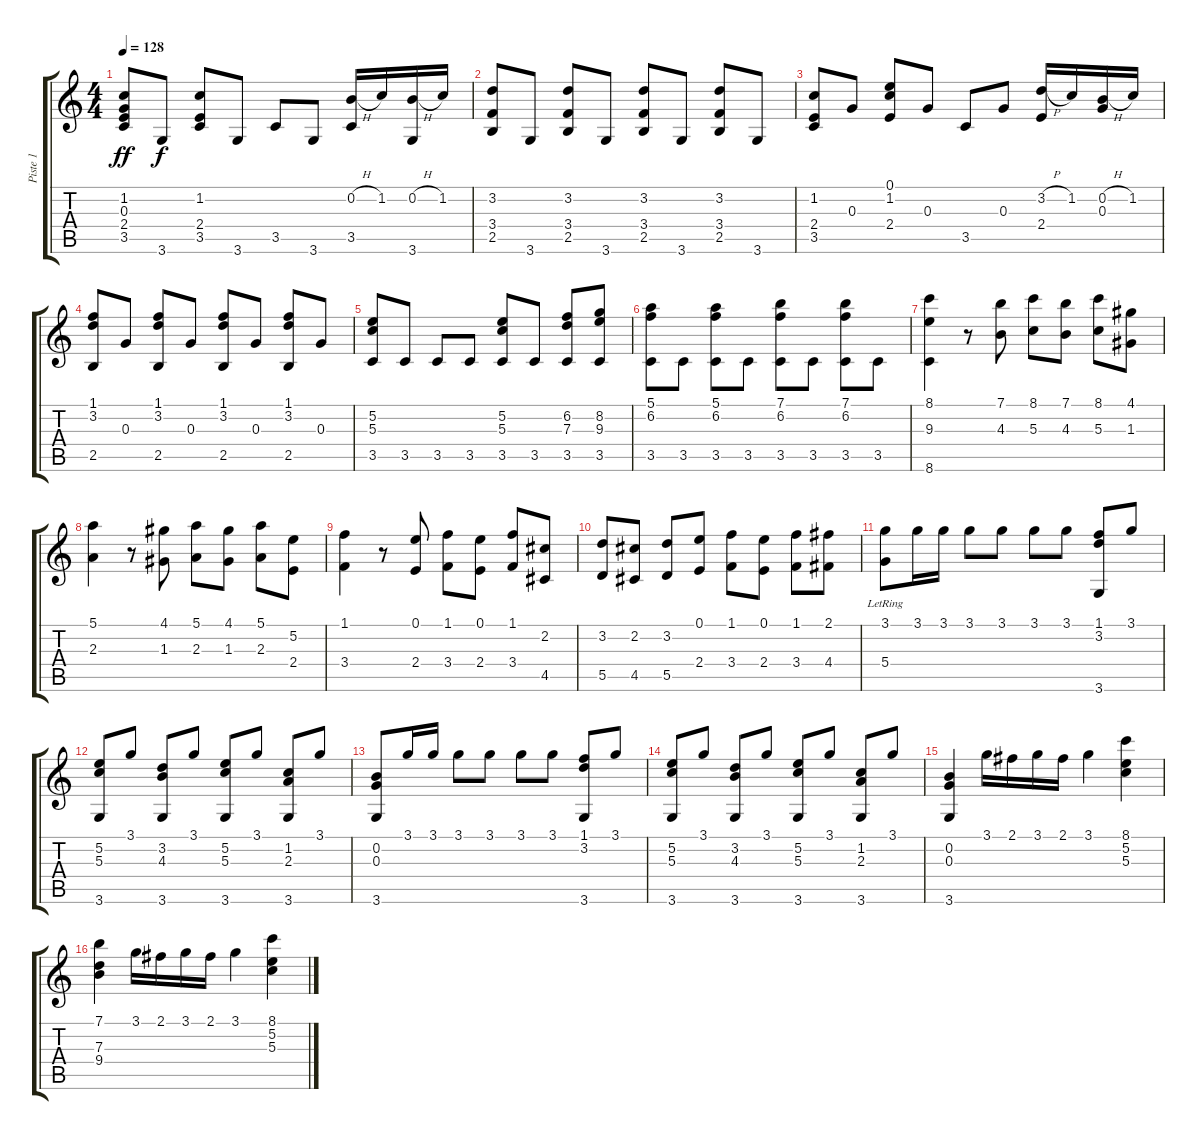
\track ("Piste 1" "Piste 1") {instrument acousticguitarnylon}
\staff {score tabs}
\tuning (E4 B3 G3 D3 A2 E2) {hide}
\ts (4 4)
\tempo 128
\clef g2
\ks c
(1.2 0.3 2.4 3.5).8{dy ff} 3.6.8{dy f} (1.2 2.4 3.5).8 3.6.8 3.5.8 3.6.8 (0.2{h} 3.5).16 1.2.16 (0.2{h} 3.6).16 1.2.16 |
(3.2 3.4 2.5).8 3.6.8 (3.2 3.4 2.5).8 3.6.8 (3.2 3.4 2.5).8 3.6.8 (3.2 3.4 2.5).8 3.6.8 |
(1.2 2.4 3.5).8 0.3.8 (0.1 1.2 2.4).8 0.3.8 3.5.8 0.3.8 (3.2{h} 2.4).16 1.2.16 (0.2{h} 0.3).16 1.2.16 |
(1.1 3.2 2.5).8 0.3.8 (1.1 3.2 2.5).8 0.3.8 (1.1 3.2 2.5).8 0.3.8 (1.1 3.2 2.5).8 0.3.8 |
(5.2 5.3 3.5).8 3.5.8 3.5.8 3.5.8 (5.2 5.3 3.5).8 3.5.8 (6.2 7.3 3.5).8 (8.2 9.3 3.5).8 |
(5.1 6.2 3.5).8 3.5.8 (5.1 6.2 3.5).8 3.5.8 (7.1 6.2 3.5).8 3.5.8 (7.1 6.2 3.5).8 3.5.8 |
(8.1 9.3 8.6).4 r.8 (7.1 4.3).8 (8.1 5.3).8 (7.1 4.3).8 (8.1 5.3).8 (4.1 1.3).8 |
(5.1 2.3).4 r.8 (4.1 1.3).8 (5.1 2.3).8 (4.1 1.3).8 (5.1 2.3).8 (5.2 2.4).8 |
(1.1 3.4).4 r.8 (0.1 2.4).8 (1.1 3.4).8 (0.1 2.4).8 (1.1 3.4).8 (2.2 4.5).8 |
(3.2 5.5).8 (2.2 4.5).8 (3.2 5.5).8 (0.1 2.4).8 (1.1 3.4).8 (0.1 2.4).8 (1.1 3.4).8 (2.1 4.4).8 |
(3.1{lr} 5.4{lr}).8 3.1.16 3.1.16 3.1.8 3.1.8 3.1.8 3.1.8 (1.1 3.2 3.6).8 3.1.8 |
(5.2 5.3 3.6).8 3.1.8 (3.2 4.3 3.6).8 3.1.8 (5.2 5.3 3.6).8 3.1.8 (1.2 2.3 3.6).8 3.1.8 |
(0.2 0.3 3.6).8 3.1.16 3.1.16 3.1.8 3.1.8 3.1.8 3.1.8 (1.1 3.2 3.6).8 3.1.8 |
(5.2 5.3 3.6).8 3.1.8 (3.2 4.3 3.6).8 3.1.8 (5.2 5.3 3.6).8 3.1.8 (1.2 2.3 3.6).8 3.1.8 |
(0.2 0.3 3.6).4 3.1.16 2.1.16 3.1.16 2.1.16 3.1.4 (8.1 5.2 5.3).4 |
(7.1 7.3 9.4).4 3.1.16 2.1.16 3.1.16 2.1.16 3.1.4 (8.1 5.2 5.3).4
